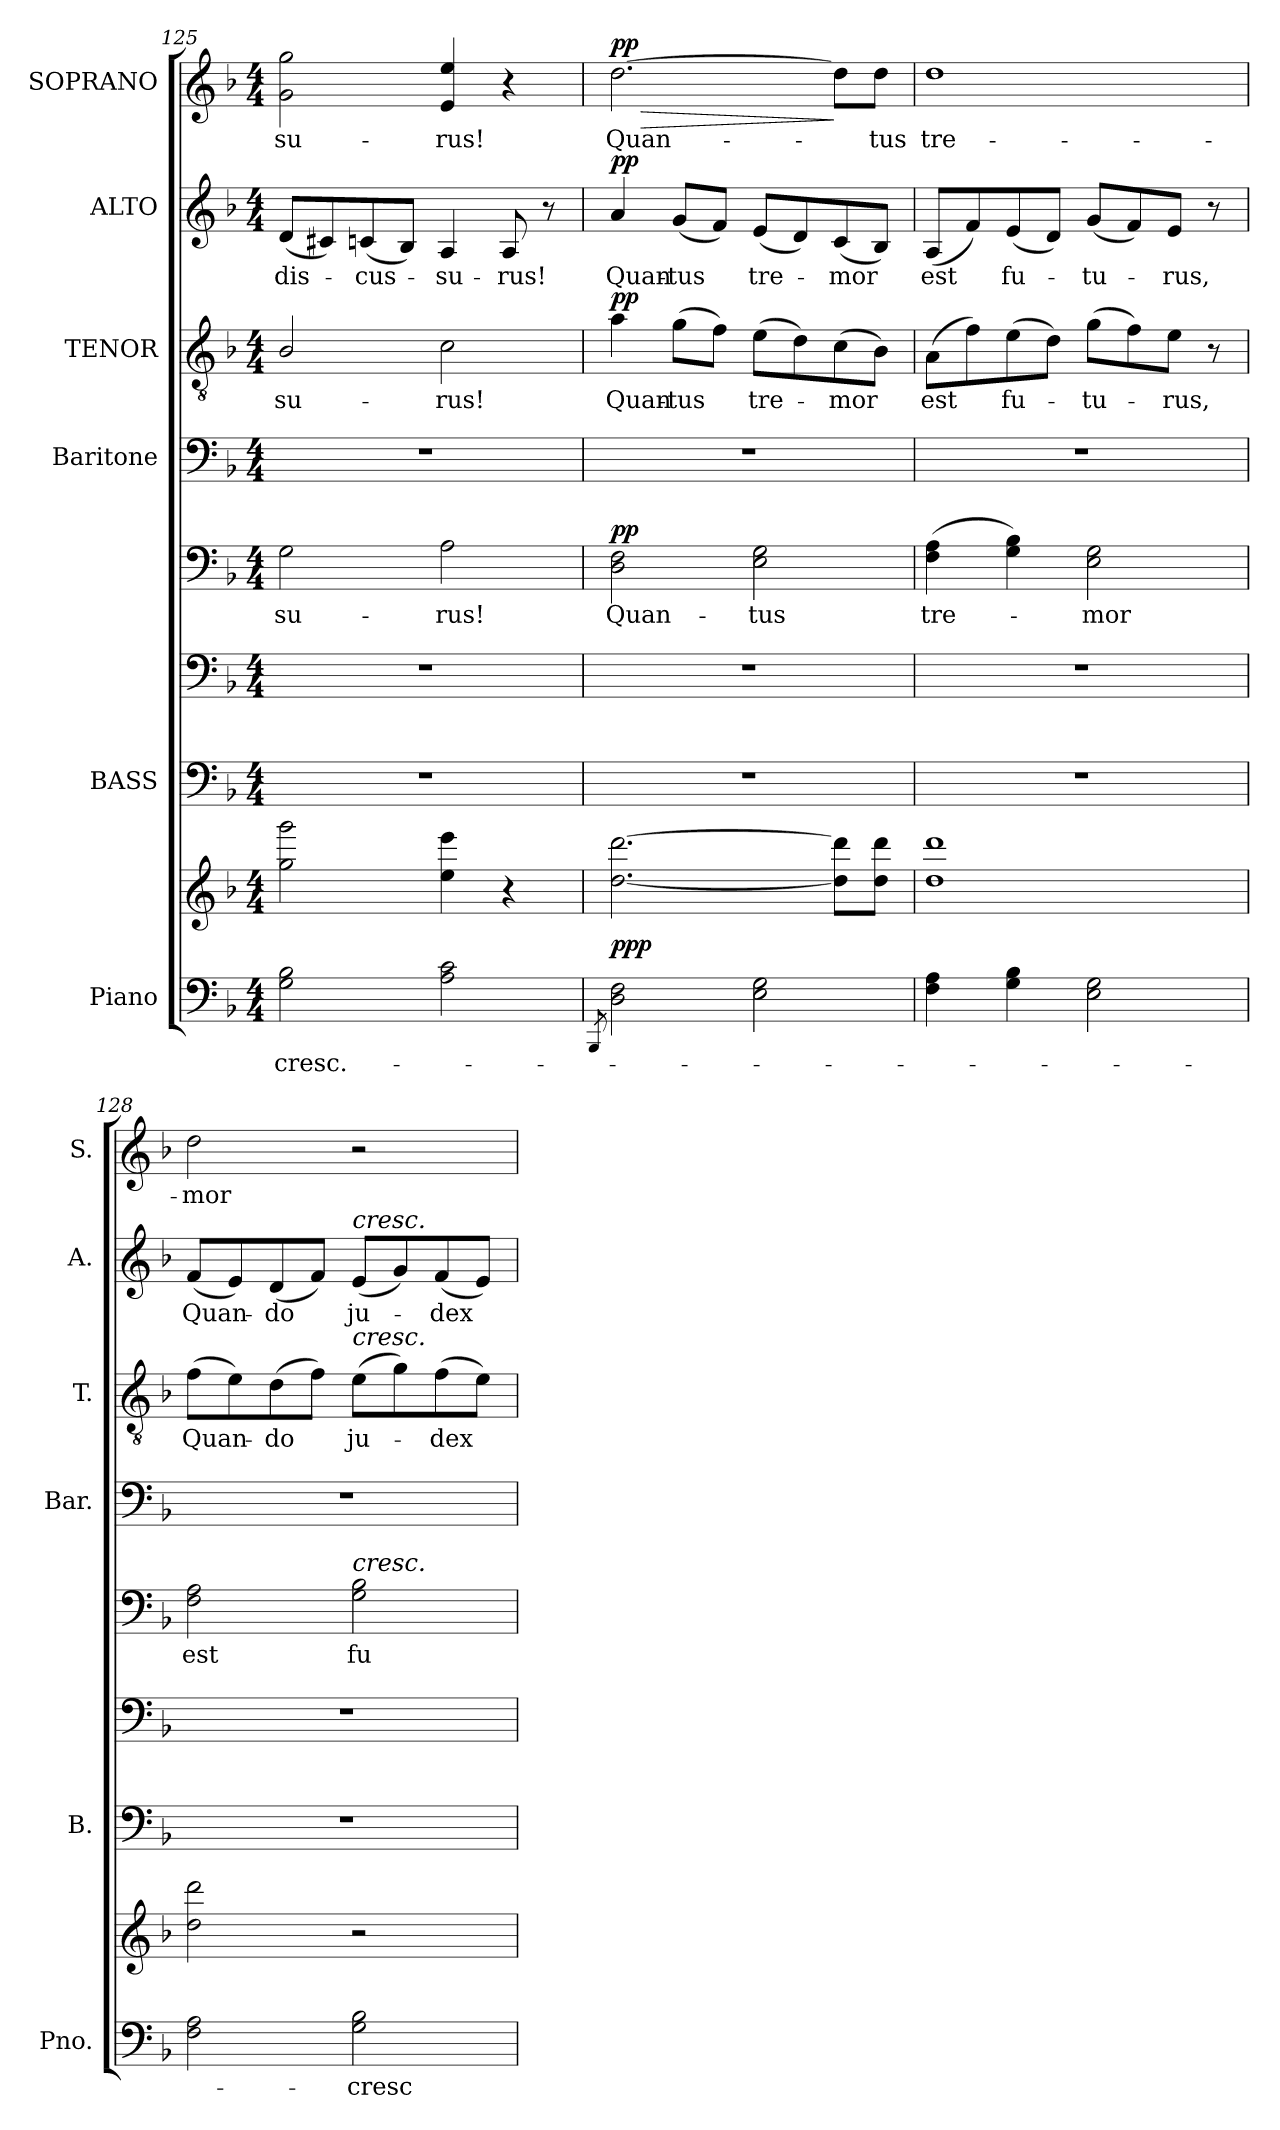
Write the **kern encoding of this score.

**kern	**text	**kern	**dynam	**kern	**kern	**kern	**text	**dynam	**kern	**kern	**text	**dynam	**kern	**text	**dynam	**kern	**text	**dynam
*part6	*part6	*part6	*part6	*part5	*part5	*part5	*part5	*part5	*part4	*part3	*part3	*part3	*part2	*part2	*part2	*part1	*part1	*part1
*staff9	*staff9	*staff8	*staff8/9	*staff7	*staff6	*staff5	*staff5	*staff5/6/7	*staff4	*staff3	*staff3	*staff3	*staff2	*staff2	*staff2	*staff1	*staff1	*staff1
*I"Piano	*	*	*	*I"BASS	*	*	*	*	*I"Baritone	*I"TENOR	*	*	*I"ALTO	*	*	*I"SOPRANO	*	*
*I'Pno.	*	*	*	*I'B.	*	*	*	*	*I'Bar.	*I'T.	*	*	*I'A.	*	*	*I'S.	*	*
*clefF4	*	*clefG2	*	*clefF4	*clefF4	*clefF4	*	*	*clefF4	*clefGv2	*	*	*clefG2	*	*	*clefG2	*	*
*	*	*	*	*	*	*	*	*	*	*ITrd7c12	*	*	*	*	*	*	*	*
*k[b-]	*	*k[b-]	*	*k[b-]	*k[b-]	*k[b-]	*	*	*k[b-]	*k[b-]	*	*	*k[b-]	*	*	*k[b-]	*	*
*F:	*	*F:	*	*F:	*F:	*F:	*	*	*F:	*F:	*	*	*F:	*	*	*F:	*	*
*M4/4	*	*M4/4	*	*M4/4	*M4/4	*M4/4	*	*	*M4/4	*M4/4	*	*	*M4/4	*	*	*M4/4	*	*
=125	=125	=125	=125	=125	=125	=125	=125	=125	=125	=125	=125	=125	=125	=125	=125	=125	=125	=125
!	!LO:LY:b:color=#000000	!	!	!	!	!	!	!	!	!	!	!	!	!	!	!	!	!
!	!	!	!	!	!	!	!LO:LY:b:color=#000000	!	!	!	!	!	!	!	!	!	!	!
!	!	!	!	!	!	!	!	!	!	!	!LO:LY:b:color=#000000	!	!	!	!	!	!	!
!	!	!	!	!	!	!	!	!	!	!	!	!	!	!LO:LY:b:color=#000000	!	!	!	!
!	!	!	!	!	!	!	!	!	!	!	!	!	!	!	!	!	!LO:LY:b:color=#000000	!
2Gi\ 2B-i	cresc.-	2ggi\ 2gggi	.	1r	1r	2Gi\	-su-	.	1r	2BB-i/	-su-	.	(8di/L	dis-	.	2gi\ 2ggi	-su-	.
.	.	.	.	.	.	.	.	.	.	.	.	.	8c#Xi/)	.	.	.	.	.
!	!	!	!	!	!	!	!	!	!	!	!	!	!	!LO:LY:b:color=#000000	!	!	!	!
.	.	.	.	.	.	.	.	.	.	.	.	.	(8cni/	-cus-	.	.	.	.
.	.	.	.	.	.	.	.	.	.	.	.	.	8B-i/J)	.	.	.	.	.
!	!	!	!	!	!	!	!LO:LY:b:color=#000000	!	!	!	!	!	!	!	!	!	!	!
!	!	!	!	!	!	!	!	!	!	!	!LO:LY:b:color=#000000	!	!	!	!	!	!	!
!	!	!	!	!	!	!	!	!	!	!	!	!	!	!LO:LY:b:color=#000000	!	!	!	!
!	!	!	!	!	!	!	!	!	!	!	!	!	!	!	!	!	!LO:LY:b:color=#000000	!
2Ai\ 2ci	.	4eei\ 4eeei	.	.	.	2Ai\	-rus!	.	.	2Ci\	-rus!	.	4Ai/	-su-	.	4ei/ 4eei	-rus!	.
!	!	!	!	!	!	!	!	!	!	!	!	!	!	!LO:LY:b:color=#000000	!	!	!	!
.	.	4r	.	.	.	.	.	.	.	.	.	.	8Ai/	-rus!	.	4r	.	.
.	.	.	.	.	.	.	.	.	.	.	.	.	8r	.	.	.	.	.
!!LO:PB:g=z
=126	=126	=126	=126	=126	=126	=126	=126	=126	=126	=126	=126	=126	=126	=126	=126	=126	=126	=126
8qBBB-i/	.	.	.	.	.	.	.	.	.	.	.	.	.	.	.	.	.	.
!	!	!	!	!	!	!	!LO:LY:b:color=#000000	!	!	!	!	!	!	!	!	!	!	!
!	!	!	!	!	!	!	!	!	!	!	!LO:LY:b:color=#000000	!	!	!	!	!	!	!
!	!	!	!	!	!	!	!	!	!	!	!	!	!	!LO:LY:b:color=#000000	!	!	!	!
!	!	!	!	!	!	!	!	!	!	!	!	!	!	!	!	!	!LO:LY:b:color=#000000	!LO:HP:b
2Di\ 2Fi	.	[2.ddi\ [2.dddi	p pp	1r	1r	2Di\ 2Fi	Quan-	pp	1r	4Ai\	Quan-	pp	4ai/	Quan-	pp	[2.ddi\	Quan-	> pp
!	!	!	!	!	!	!	!	!	!	!	!LO:LY:b:color=#000000	!	!	!	!	!	!	!
!	!	!	!	!	!	!	!	!	!	!	!	!	!	!LO:LY:b:color=#000000	!	!	!	!
.	.	.	.	.	.	.	.	.	.	(8Gi\L	-tus	.	(8gi/L	-tus	.	.	.	.
.	.	.	.	.	.	.	.	.	.	8Fi\J)	.	.	8fi/J)	.	.	.	.	.
!	!	!	!	!	!	!	!LO:LY:b:color=#000000	!	!	!	!	!	!	!	!	!	!	!
!	!	!	!	!	!	!	!	!	!	!	!LO:LY:b:color=#000000	!	!	!	!	!	!	!
!	!	!	!	!	!	!	!	!	!	!	!	!	!	!LO:LY:b:color=#000000	!	!	!	!
2Ei\ 2Gi	.	.	.	.	.	2Ei\ 2Gi	-tus	.	.	(8Ei\L	tre-	.	(8ei/L	tre-	.	.	.	.
.	.	.	.	.	.	.	.	.	.	8Di\)	.	.	8di/)	.	.	.	.	.
!	!	!	!	!	!	!	!	!	!	!	!LO:LY:b:color=#000000	!	!	!	!	!	!	!
!	!	!	!	!	!	!	!	!	!	!	!	!	!	!LO:LY:b:color=#000000	!	!	!	!
.	.	8ddi\] 8dddi]L	.	.	.	.	.	.	.	(8Ci\	-mor	.	(8ci/	-mor	.	8ddi\L]	.	]
!	!	!	!	!	!	!	!	!	!	!	!	!	!	!	!	!	!LO:LY:b:color=#000000	!
.	.	8ddi\ 8dddiJ	.	.	.	.	.	.	.	8BB-i\J)	.	.	8B-i/J)	.	.	8ddi\J	-tus	.
=127	=127	=127	=127	=127	=127	=127	=127	=127	=127	=127	=127	=127	=127	=127	=127	=127	=127	=127
!	!	!	!	!	!	!	!LO:LY:b:color=#000000	!	!	!	!	!	!	!	!	!	!	!
!	!	!	!	!	!	!	!	!	!	!	!LO:LY:b:color=#000000	!	!	!	!	!	!	!
!	!	!	!	!	!	!	!	!	!	!	!	!	!	!LO:LY:b:color=#000000	!	!	!	!
!	!	!	!	!	!	!	!	!	!	!	!	!	!	!	!	!	!LO:LY:b:color=#000000	!
4Fi\ 4Ai	.	1ddi 1dddi	.	1r	1r	(4Fi\ 4Ai	tre-	.	1r	(8AAi\L	est	.	(8Ai/L	est	.	1ddi	tre-	.
.	.	.	.	.	.	.	.	.	.	8Fi\)	.	.	8fi/)	.	.	.	.	.
!	!	!	!	!	!	!	!	!	!	!	!LO:LY:b:color=#000000	!	!	!	!	!	!	!
!	!	!	!	!	!	!	!	!	!	!	!	!	!	!LO:LY:b:color=#000000	!	!	!	!
4Gi\ 4B-i	.	.	.	.	.	4Gi\ 4B-i)	.	.	.	(8Ei\	fu-	.	(8ei/	fu-	.	.	.	.
.	.	.	.	.	.	.	.	.	.	8Di\J)	.	.	8di/J)	.	.	.	.	.
!	!	!	!	!	!	!	!LO:LY:b:color=#000000	!	!	!	!	!	!	!	!	!	!	!
!	!	!	!	!	!	!	!	!	!	!	!LO:LY:b:color=#000000	!	!	!	!	!	!	!
!	!	!	!	!	!	!	!	!	!	!	!	!	!	!LO:LY:b:color=#000000	!	!	!	!
2Ei\ 2Gi	.	.	.	.	.	2Ei\ 2Gi	-mor	.	.	(8Gi\L	-tu-	.	(8gi/L	-tu-	.	.	.	.
.	.	.	.	.	.	.	.	.	.	8Fi\)	.	.	8fi/)	.	.	.	.	.
!	!	!	!	!	!	!	!	!	!	!	!LO:LY:b:color=#000000	!	!	!	!	!	!	!
!	!	!	!	!	!	!	!	!	!	!	!	!	!	!LO:LY:b:color=#000000	!	!	!	!
.	.	.	.	.	.	.	.	.	.	8Ei\J	-rus,	.	8ei/J	-rus,	.	.	.	.
.	.	.	.	.	.	.	.	.	.	8r	.	.	8r	.	.	.	.	.
=128	=128	=128	=128	=128	=128	=128	=128	=128	=128	=128	=128	=128	=128	=128	=128	=128	=128	=128
!	!	!	!	!	!	!	!LO:LY:b:color=#000000	!	!	!	!	!	!	!	!	!	!	!
!	!	!	!	!	!	!	!	!	!	!	!LO:LY:b:color=#000000	!	!	!	!	!	!	!
!	!	!	!	!	!	!	!	!	!	!	!	!	!	!LO:LY:b:color=#000000	!	!	!	!
!	!	!	!	!	!	!	!	!	!	!	!	!	!	!	!	!	!LO:LY:b:color=#000000	!
2Fi\ 2Ai	.	2ddi\ 2dddi	.	1r	1r	2Fi\ 2Ai	est	.	1r	(8Fi\L	Quan-	.	(8fi/L	Quan-	.	2ddi\	-mor	.
.	.	.	.	.	.	.	.	.	.	8Ei\)	.	.	8ei/)	.	.	.	.	.
!	!	!	!	!	!	!	!	!	!	!	!LO:LY:b:color=#000000	!	!	!	!	!	!	!
!	!	!	!	!	!	!	!	!	!	!	!	!	!	!LO:LY:b:color=#000000	!	!	!	!
.	.	.	.	.	.	.	.	.	.	(8Di\	-do	.	(8di/	-do	.	.	.	.
.	.	.	.	.	.	.	.	.	.	8Fi\J)	.	.	8fi/J)	.	.	.	.	.
!	!LO:LY:b:color=#000000	!	!	!	!	!	!	!	!	!	!	!	!	!	!	!	!	!
!	!	!	!	!	!	!	!LO:LY:b:color=#000000	!	!	!	!	!	!	!	!	!	!	!
!	!	!	!	!	!	!	!	!	!	!	!LO:LY:b:color=#000000	!	!	!	!	!	!	!
!	!	!	!	!	!	!	!	!	!	!	!	!	!LO:TX:a:i:t=cresc.	!	!	!	!	!
!	!	!	!	!	!	!	!	!	!	!LO:TX:a:i:t=cresc.	!	!	!	!	!	!	!	!
!	!	!	!	!	!	!LO:TX:a:i:t=cresc.	!	!	!	!	!	!	!	!	!	!	!	!
!	!	!	!	!	!	!	!	!	!	!	!	!	!	!LO:LY:b:color=#000000	!	!	!	!
2Gi\ 2B-i	cresc	2r	.	.	.	2Gi\ 2B-i	fu-	.	.	(8Ei\L	ju-	.	(8ei/L	ju-	.	2r	.	.
.	.	.	.	.	.	.	.	.	.	8Gi\)	.	.	8gi/)	.	.	.	.	.
!	!	!	!	!	!	!	!	!	!	!	!LO:LY:b:color=#000000	!	!	!	!	!	!	!
!	!	!	!	!	!	!	!	!	!	!	!	!	!	!LO:LY:b:color=#000000	!	!	!	!
.	.	.	.	.	.	.	.	.	.	(8Fi\	-dex	.	(8fi/	-dex	.	.	.	.
.	.	.	.	.	.	.	.	.	.	8Ei\J)	.	.	8ei/J)	.	.	.	.	.
=	=	=	=	=	=	=	=	=	=	=	=	=	=	=	=	=	=	=
*-	*-	*-	*-	*-	*-	*-	*-	*-	*-	*-	*-	*-	*-	*-	*-	*-	*-	*-
